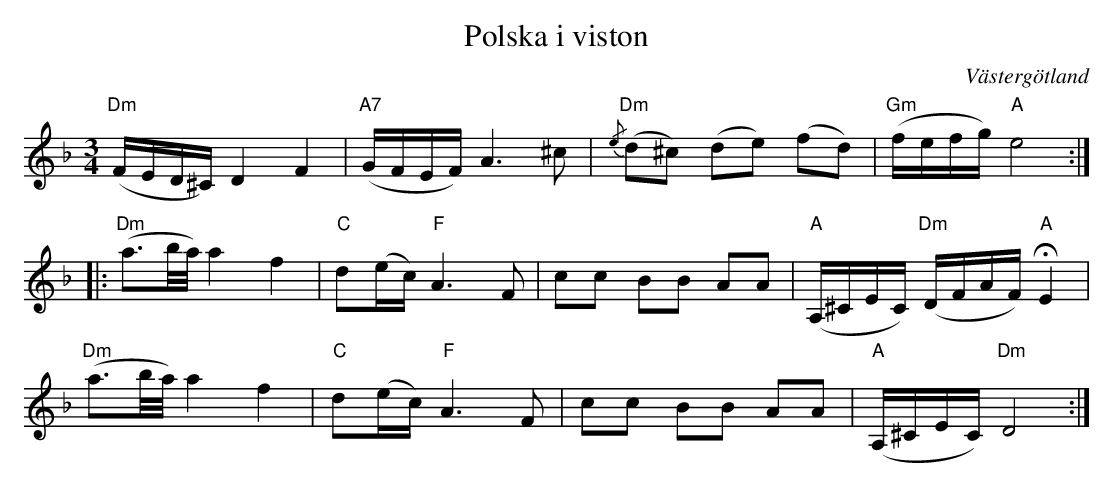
X:1
T:Polska i viston
O:Västergötland
M:3/4
L:1/8
K:Dm
"Dm"(F/E/D/^C/) D2 F2|"A7"(G/F/E/F/) A3 ^c|"Dm"{/e}(d^c) (de) (fd)|"Gm"(f/e/f/g/) "A"e4:|
|:"Dm"(a3/2b//a//) a2 f2|"C"d(e/c/) "F"A3 F|cc BB AA|"A"(A,/^C/E/C/) "Dm"(D/F/A/F/) "A"!fermata!E2|
"Dm"(a3/2b//a//) a2 f2|"C"d(e/c/) "F"A3 F|cc BB AA|"A"(A,/^C/E/C/) "Dm"D4:|
